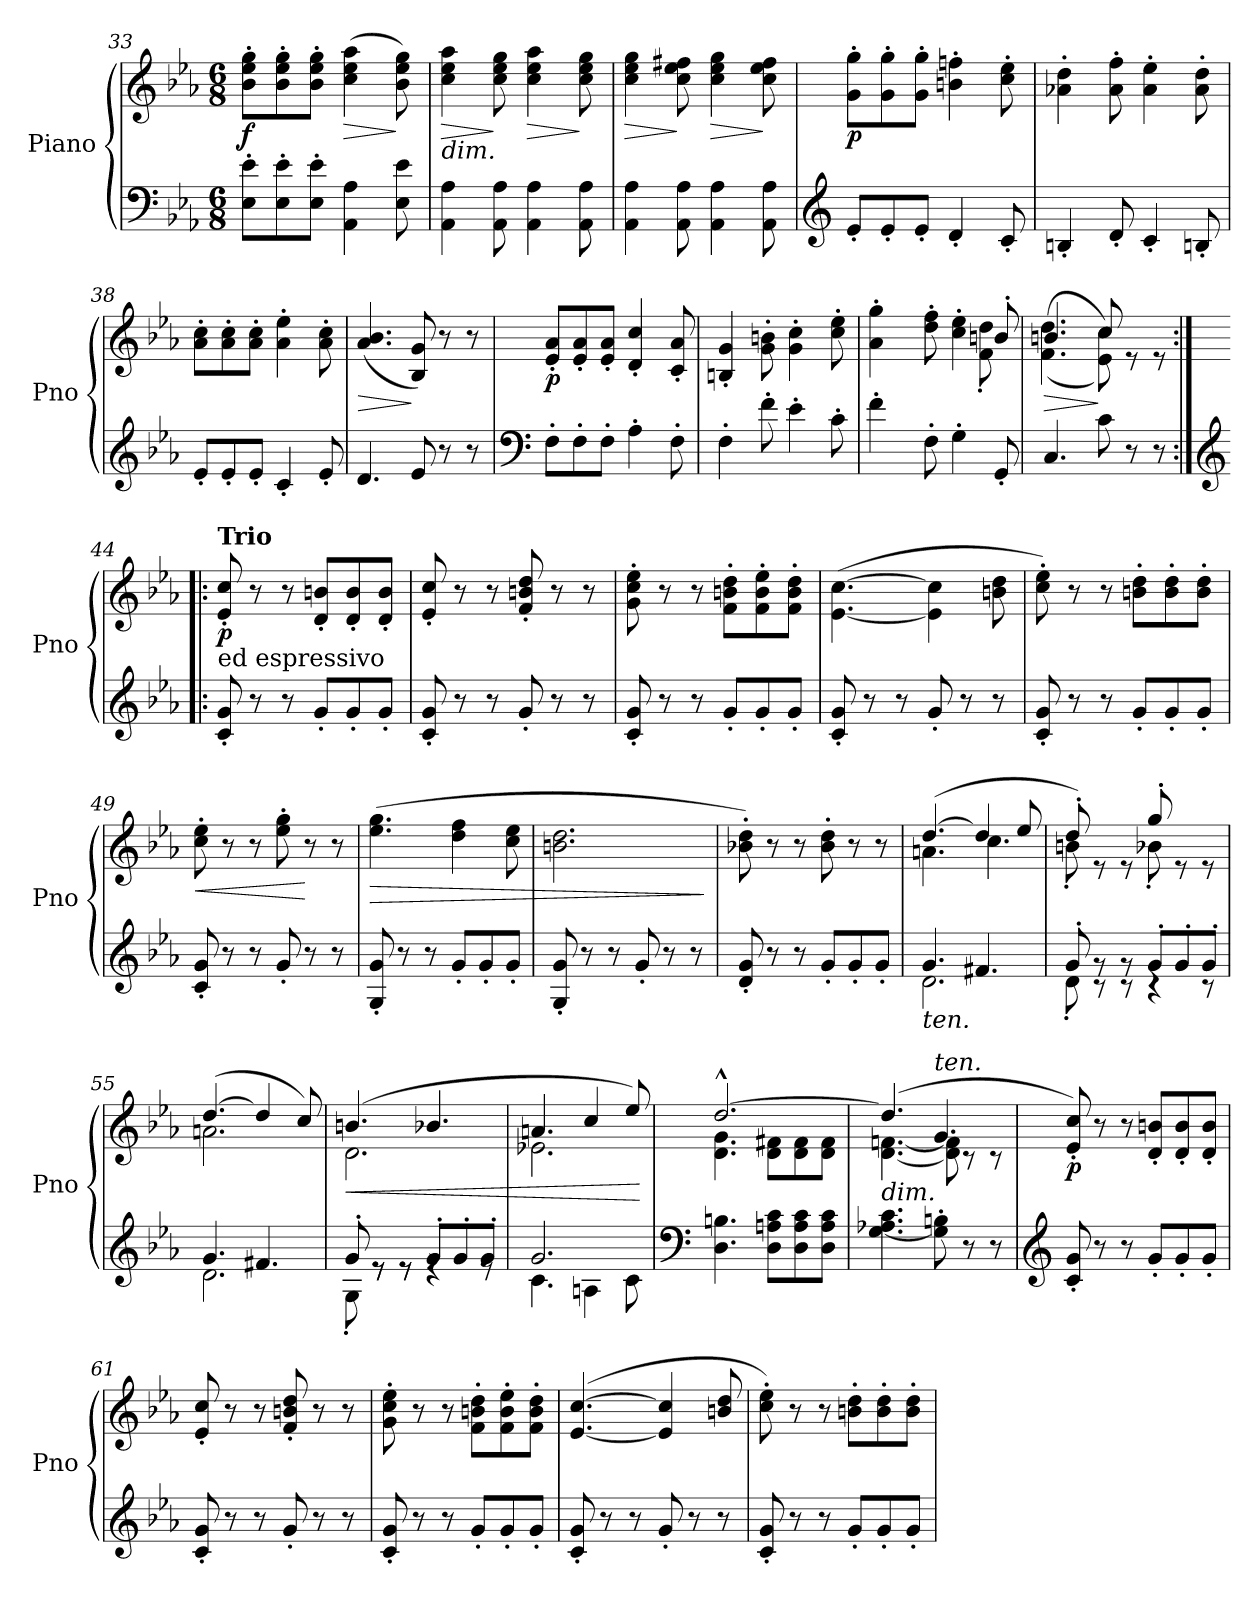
**kern	**kern	**dynam
*part1	*part1	*part1
*staff2	*staff1	*staff1/2
*I"Piano	*	*
*I'Pno	*	*
!!LO:PB:g=z
*clefF4	*clefG2	*
*k[b-e-a-]	*k[b-e-a-]	*
*M6/8	*M6/8	*
=33	=33	=33
!	!	!LO:DY:b
8E-\' 8e-\'L	8b-\' 8ee-\' 8gg\'L	f
8E-\' 8e-\'	8b-\' 8ee-\' 8gg\'	.
8E-\' 8e-\'J	8b-\' 8ee-\' 8gg\'J	.
!	!	!LO:HP:b
4AA-\ 4A-\	(4cc\ 4ee-\ 4aa-\	>
8E-\ 8e-\	8b-\ 8ee-\ 8gg\)	]
=34	=34	=34
!	!LO:TX:b:i:t=dim.	!
!	!	!LO:HP:b
4AA-\ 4A-\	4cc\ 4ee-\ 4aa-\	>
8AA-\ 8A-\	8cc\ 8ee-\ 8gg\	]
!	!	!LO:HP:b
4AA-\ 4A-\	4cc\ 4ee-\ 4aa-\	>
8AA-\ 8A-\	8cc\ 8ee-\ 8gg\	]
=35	=35	=35
!	!	!LO:HP:b
4AA-\ 4A-\	4cc\ 4ee-\ 4gg\	>
8AA-\ 8A-\	8cc\ 8ee-\ 8ff#X\	]
!	!	!LO:HP:b
4AA-\ 4A-\	4cc\ 4ee-\ 4gg\	>
8AA-\ 8A-\	8cc\ 8ee-\ 8ff#\	]
=36	=36	=36
*clefG2	*	*
!	!	!LO:DY:b
8e-'/L	8g\' 8gg\'L	p
8e-'/	8g\' 8gg\'	.
8e-'/J	8g\' 8gg\'J	.
4d'/	4bn\' 4ffn\'	.
8c'/	8cc\' 8ee-\'	.
=37	=37	=37
4Bn'/	4a-X\' 4dd\'	.
8d'/	8a-\' 8ff\'	.
4c'/	4a-\' 4ee-\'	.
8Bn'/	8a-\' 8dd\'	.
=38	=38	=38
8e-'/L	8a-\' 8cc\'L	.
8e-'/	8a-\' 8cc\'	.
8e-'/J	8a-\' 8cc\'J	.
4c'/	4a-\' 4ee-\'	.
8e-'/	8a-\' 8cc\'	.
!!LO:LB:g=z
=39	=39	=39
!	!	!LO:HP:b
4.d/	(>4.a-/ 4.b-/	>
8e-/	8B-/ 8g/)	]
8r	8r	.
8r	8r	.
=40	=40	=40
*clefF4	*	*
!	!	!LO:DY:b
8F'\L	8e-/' 8a-/'L	p
8F'\	8e-/' 8a-/'	.
8F'\J	8e-/' 8a-/'J	.
4A-'\	4d/' 4cc/'	.
8F'\	8c/' 8a-/'	.
=41	=41	=41
4F'\	4Bn/' 4g/'	.
8f'\	8g\' 8bn\'	.
4e-'\	4g\' 4cc\'	.
8c'\	8cc\' 8ee-\'	.
=42	=42	=42
*	*^	*
4f'\	4a-\' 4gg\'	8ryy	.
*	*v	*v	*
8F'\	8dd\' 8ff\'	.
4G'\	4cc\' 4ee-\'	.
*	*^	*
8GG'/	8bn'/	8f\' 8dd\'	.
=43	=43	=43	=43
!	!	!	!LO:HP:b
4.C/	4.bn/	(>(4.f\ 4.dd\	>
8c\	8cc/	8e-\ 8cc\))	]
8r	8re	4ryy	.
8r	8re	.	.
*	*v	*v	*
!!LO:LB:g=z
=44:|!|:	=44:|!|:	=44:|!|:
*clefG2	*	*
!	!LO:TX:a:B:t=Trio	!
!	!LO:TX:b:t=ed espressivo	!
!	!	!LO:DY:b
8c/' 8g/'	8e-/' 8cc/'	p
8r	8r	.
8r	8r	.
8g'/L	8d/' 8bn/'L	.
8g'/	8d/' 8b/'	.
8g'/J	8d/' 8b/'J	.
=45	=45	=45
8c/' 8g/'	8e-/' 8cc/'	.
8r	8r	.
8r	8r	.
8g'/	8f/' 8bn/' 8dd/'	.
8r	8r	.
8r	8r	.
=46	=46	=46
8c/' 8g/'	8g\' 8cc\' 8ee-\'	.
8r	8r	.
8r	8r	.
8g'/L	8f\' 8bn\' 8dd\'L	.
8g'/	8f\' 8b\' 8ee-\'	.
8g'/J	8f\' 8b\' 8dd\'J	.
=47	=47	=47
8c/' 8g/'	([4.e-\ [4.cc\	.
8r	.	.
8r	.	.
8g'/	4e-\] 4cc\]	.
8r	.	.
8r	8bn\ 8dd\	.
=48	=48	=48
8c/' 8g/'	8cc\' 8ee-\')	.
8r	8r	.
8r	8r	.
8g'/L	8bn\' 8dd\'L	.
8g'/	8b\' 8dd\'	.
8g'/J	8b\' 8dd\'J	.
=49	=49	=49
!	!	!LO:HP:b
8c/' 8g/'	8cc\' 8ee-\'	<
8r	8r	.
8r	8r	.
8g'/	8ee-\' 8gg\'	.
8r	8r	[
8r	8r	.
=50	=50	=50
!	!	!LO:HP:b
8G/' 8g/'	(4.ee-\ 4.gg\	>
8r	.	.
8r	.	.
8g'/L	4dd\ 4ff\	.
8g'/	.	.
8g'/J	8cc\ 8ee-\	.
!!LO:LB:g=z
=51	=51	=51
8G/' 8g/'	2.bn\ 2.dd\	.
8r	.	.
8r	.	.
8g'/	.	.
8r	.	.
8r	.	.
.	.	]
=52	=52	=52
8d/' 8g/'	8b-X\' 8dd\')	.
8r	8r	.
8r	8r	.
8g'/L	8b-\' 8dd\'	.
8g'/	8r	.
8g'/J	8r	.
=53	=53	=53
*^	*^	*
!LO:TX:b:i:t=ten.	!	!	!	!
4.g/	2.d\	([4.dd/	4.an\	.
4.f#X/	.	4dd/]	4.cc\	.
.	.	8ee-/	.	.
=54	=54	=54	=54	=54
8g'/	8d'\	8dd'/)	8bn'\	.
8rg	8r	8re	4ryy	.
8rg	8r	8re	.	.
8g'/L	4rc	8gg'/	8b-X'\	.
8g'/	.	8re	4ryy	.
8g'/J	8rc	8re	.	.
=55	=55	=55	=55	=55
4.g/	2.d\	([4.dd/	2.an\	.
4.f#X/	.	4dd/]	.	.
.	.	8cc/)	.	.
=56	=56	=56	=56	=56
!	!	!	!	!LO:HP:b
8g'/	8G'\	(4.bn/	2.d\	<
8re	8re	.	.	.
8re	8re	.	.	.
8g'/L	4re	4.b-X/	.	.
8g'/	.	.	.	.
8g'/J	8re	.	.	.
=57	=57	=57	=57	=57
2.g/	4.c\	4.an/	2.e-X\	.
.	4An\	4cc/	.	.
.	8c\	8ee-/)	.	.
*v	*v	*	*	*
*	*v	*v	*
.	.	[
!!LO:LB:g=z
=58	=58	=58
*clefF4	*	*
*	*^	*
4.D\ 4.Bn\	[2.dd^^/	4.d\ 4.g\	.
8D\ 8An\ 8c\L	.	8d\ 8f#X\L	.
8D\ 8A\ 8c\	.	8d\ 8f#\	.
8D\ 8A\ 8c\J	.	8d\ 8f#\J	.
=59	=59	=59	=59
!	!LO:TX:b:i:t=dim.	!	!
[4.G\ 4.A-X\ 4.c\	(4.dd/]	[4.d\ [4.fn\	.
!	!LO:TX:a:i:t=ten.	!	!
8G\]' 8Bn\'	4.g/	8d\] 8f\]	.
8r	.	8r	.
8r	.	8r	.
*	*v	*v	*
=60	=60	=60
*clefG2	*	*
*	*^	*
!	!	!	!LO:DY:b
*	*v	*v	*
8c/' 8g/'	8e-/' 8cc/')	p
8r	8r	.
8r	8r	.
8g'/L	8d/' 8bn/'L	.
8g'/	8d/' 8b/'	.
8g'/J	8d/' 8b/'J	.
=61	=61	=61
8c/' 8g/'	8e-/' 8cc/'	.
8r	8r	.
8r	8r	.
8g'/	8f/' 8bn/' 8dd/'	.
8r	8r	.
8r	8r	.
=62	=62	=62
8c/' 8g/'	8g\' 8cc\' 8ee-\'	.
8r	8r	.
8r	8r	.
8g'/L	8f\' 8bn\' 8dd\'L	.
8g'/	8f\' 8b\' 8ee-\'	.
8g'/J	8f\' 8b\' 8dd\'J	.
=63	=63	=63
8c/' 8g/'	(>[4.e-/ [4.cc/	.
8r	.	.
8r	.	.
8g'/	4e-/] 4cc/]	.
8r	.	.
8r	8bn/ 8dd/	.
!!LO:LB:g=z
=64	=64	=64
8c/' 8g/'	8cc\' 8ee-\')	.
8r	8r	.
8r	8r	.
8g'/L	8bn\' 8dd\'L	.
8g'/	8b\' 8dd\'	.
8g'/J	8b\' 8dd\'J	.
=	=	=
*-	*-	*-
